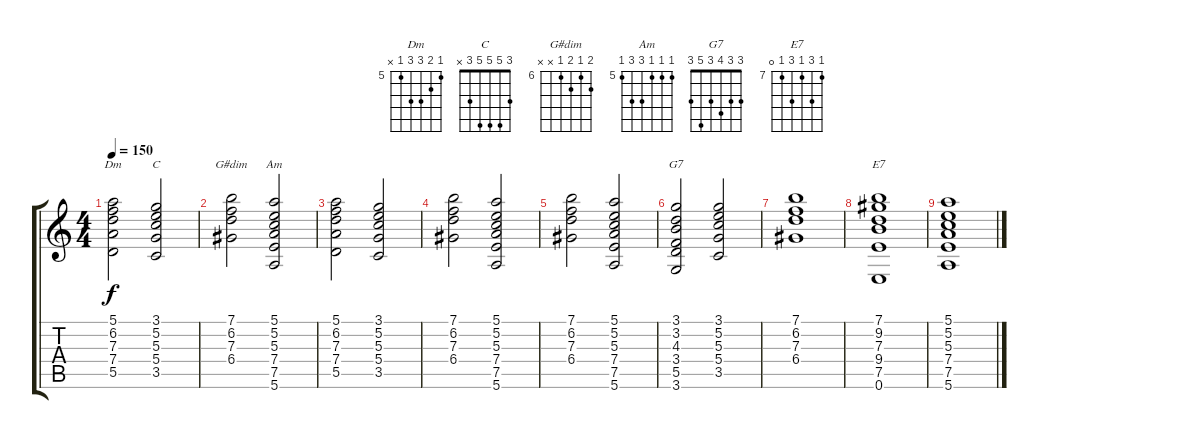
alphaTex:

\track "" {instrument overdrivenguitar}
\staff {score tabs}
\tuning (E4 B3 G3 D3 A2 E2) {hide}
\chord ("Dm" 5 6 7 7 5 x) {firstfret 5}
\chord ("C" 3 5 5 5 3 x)
\chord ("G#dim" 7 6 7 6 x x) {firstfret 6}
\chord ("Am" 5 5 5 7 7 5) {firstfret 5}
\chord ("G7" 3 3 4 3 5 3)
\chord ("E7" 7 9 7 9 7 0) {firstfret 7}
\ts (4 4)
\tempo 150
\clef g2
\ks c
(5.1 6.2 7.3 7.4 5.5).2{ch "Dm" dy f instrument overdrivenguitar} (3.1 5.2 5.3 5.4 3.5).2{ch "C"} |
(7.1 6.2 7.3 6.4).2{ch "G#dim"} (5.1 5.2 5.3 7.4 7.5 5.6).2{ch "Am"} |
(5.1 6.2 7.3 7.4 5.5).2 (3.1 5.2 5.3 5.4 3.5).2 |
(7.1 6.2 7.3 6.4).2 (5.1 5.2 5.3 7.4 7.5 5.6).2 |
(7.1 6.2 7.3 6.4).2 (5.1 5.2 5.3 7.4 7.5 5.6).2 |
(3.1 3.2 4.3 3.4 5.5 3.6).2{ch "G7"} (3.1 5.2 5.3 5.4 3.5).2 |
(7.1 6.2 7.3 6.4).1 |
(7.1 9.2 7.3 9.4 7.5 0.6).1{ch "E7"} |
(5.1 5.2 5.3 7.4 7.5 5.6).1
